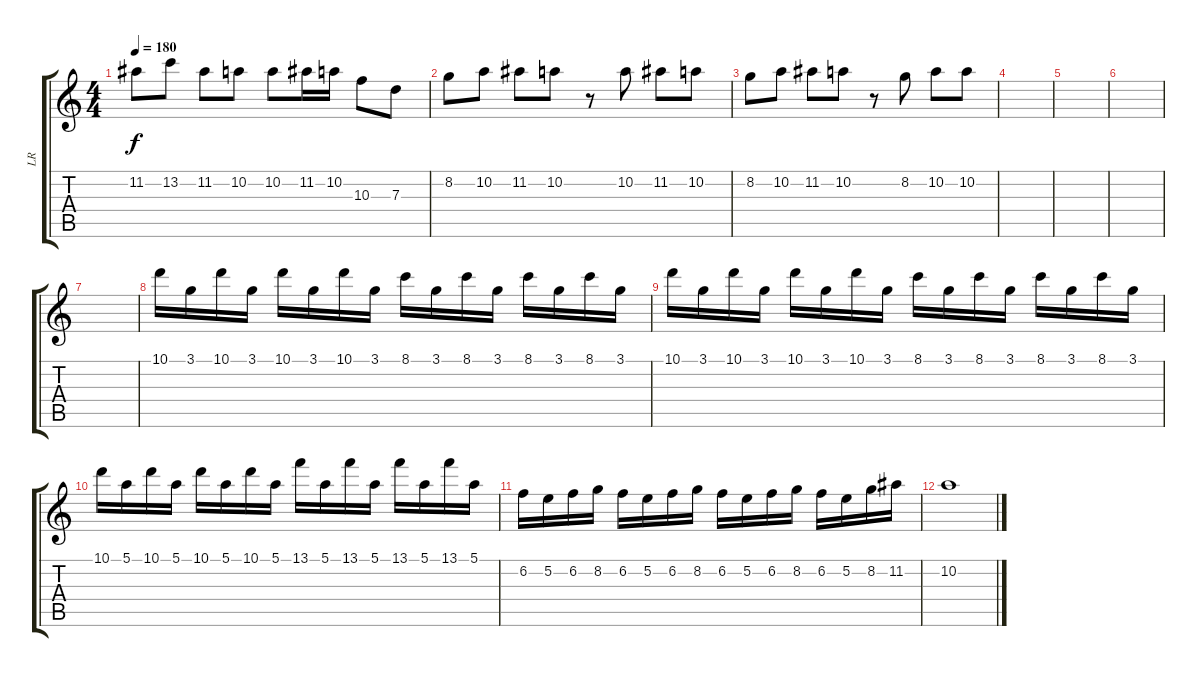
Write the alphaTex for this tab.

\track ("LR" "LR") {instrument overdrivenguitar}
\staff {score tabs}
\tuning (E4 B3 G3 D3 A2 D2) {hide}
\ts (4 4)
\tempo 180
\clef g2
\ks c
11.2.8{dy f} 13.2.8 11.2.8 10.2.8 10.2.8 11.2.16 10.2.16 10.3.8 7.3.8 |
8.2.8 10.2.8 11.2.8 10.2.8 r.8 10.2.8 11.2.8 10.2.8 |
8.2.8 10.2.8 11.2.8 10.2.8 r.8 8.2.8 10.2.8 10.2.8 |
|
|
|
|
10.1.16 3.1.16 10.1.16 3.1.16 10.1.16 3.1.16 10.1.16 3.1.16 8.1.16 3.1.16 8.1.16 3.1.16 8.1.16 3.1.16 8.1.16 3.1.16 |
10.1.16 3.1.16 10.1.16 3.1.16 10.1.16 3.1.16 10.1.16 3.1.16 8.1.16 3.1.16 8.1.16 3.1.16 8.1.16 3.1.16 8.1.16 3.1.16 |
10.1.16 5.1.16 10.1.16 5.1.16 10.1.16 5.1.16 10.1.16 5.1.16 13.1.16 5.1.16 13.1.16 5.1.16 13.1.16 5.1.16 13.1.16 5.1.16 |
6.2.16 5.2.16 6.2.16 8.2.16 6.2.16 5.2.16 6.2.16 8.2.16 6.2.16 5.2.16 6.2.16 8.2.16 6.2.16 5.2.16 8.2.16 11.2.16 |
10.2.1
